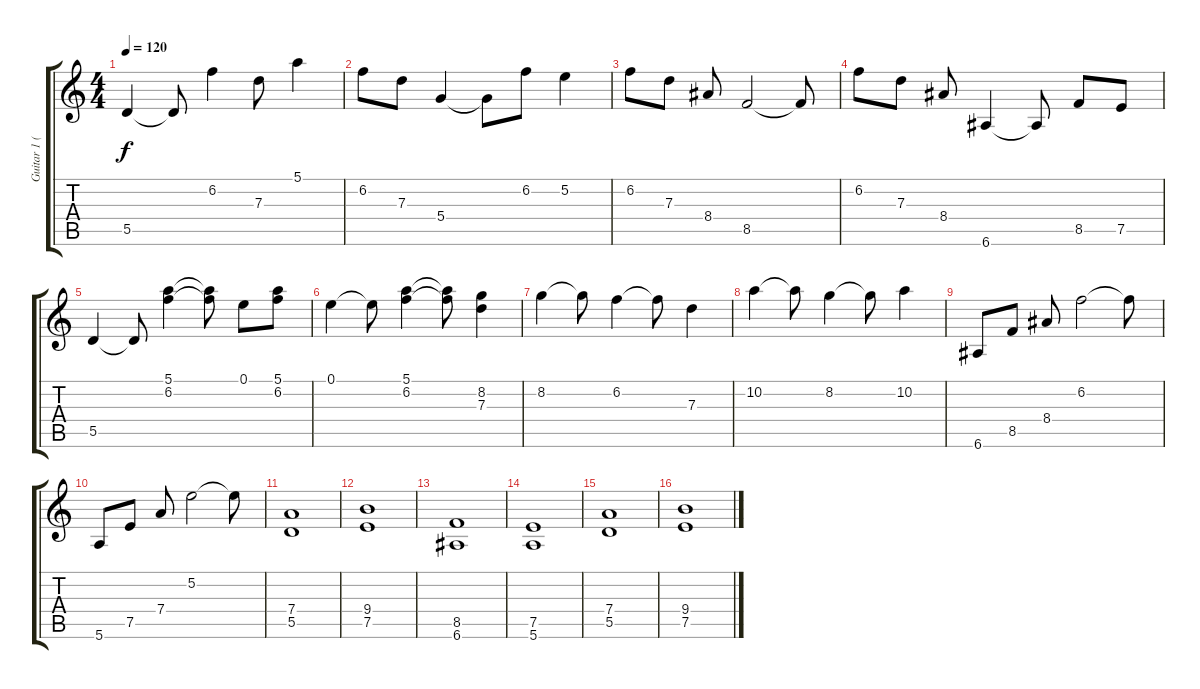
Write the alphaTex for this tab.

\track ("Guitar 1 (Shatl)" "Guitar 1 (") {instrument electricguitarclean}
\staff {score tabs}
\tuning (E4 B3 G3 D3 A2 E2) {hide}
\ts (4 4)
\tempo 120
\clef g2
\ks c
5.5.4{dy f} 5.5{t}.8 6.2.4 7.3.8 5.1.4 |
6.2.8 7.3.8 5.4.4 5.4{t}.8 6.2.8 5.2.4 |
6.2.8 7.3.8 8.4.8 8.5.2 8.5{t}.8 |
6.2.8 7.3.8 8.4.8 6.6.4 6.6{t}.8 8.5.8 7.5.8 |
5.5.4 5.5{t}.8 (5.1 6.2).4 (5.1{t} 6.2{t}).8 0.1.8 (5.1 6.2).8 |
0.1.4 0.1{t}.8 (5.1 6.2).4 (5.1{t} 6.2{t}).8 (8.2 7.3).4 |
8.2.4 8.2{t}.8 6.2.4 6.2{t}.8 7.3.4 |
10.2.4 10.2{t}.8 8.2.4 8.2{t}.8 10.2.4 |
6.6.8 8.5.8 8.4.8 6.2.2 6.2{t}.8 |
5.6.8 7.5.8 7.4.8 5.2.2 5.2{t}.8 |
(7.4 5.5).1{instrument overdrivenguitar} |
(9.4 7.5).1 |
(8.5 6.6).1 |
(7.5 5.6).1 |
(7.4 5.5).1 |
(9.4 7.5).1
